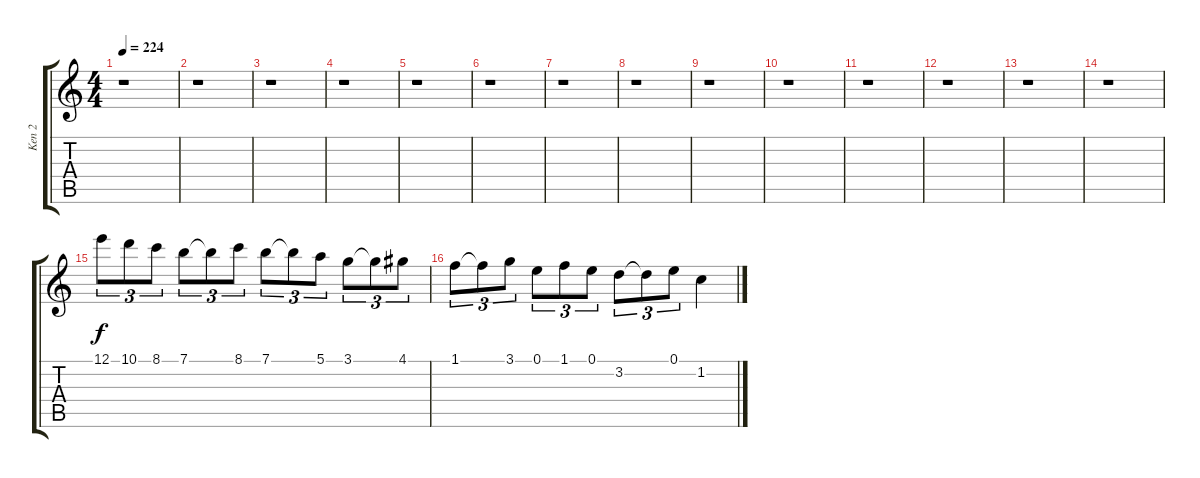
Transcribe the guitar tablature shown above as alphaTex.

\track ("Ken 2" "Ken 2") {instrument distortionguitar}
\staff {score tabs}
\tuning (E4 B3 G3 D3 A2 E2) {hide}
\ts (4 4)
\tempo 224
\clef g2
\ks c
r.1{dy f} |
r.1 |
r.1 |
r.1 |
r.1 |
r.1 |
r.1 |
r.1 |
r.1 |
r.1 |
r.1 |
r.1 |
r.1 |
r.1 |
12.1.8{tu (3 2) volume 12} 10.1.8{tu (3 2)} 8.1.8{tu (3 2)} 7.1.8{tu (3 2)} 7.1{t}.8{tu (3 2)} 8.1.8{tu (3 2)} 7.1.8{tu (3 2)} 7.1{t}.8{tu (3 2)} 5.1.8{tu (3 2)} 3.1.8{tu (3 2)} 3.1{t}.8{tu (3 2)} 4.1.8{tu (3 2)} |
1.1.8{tu (3 2)} 1.1{t}.8{tu (3 2)} 3.1.8{tu (3 2)} 0.1.8{tu (3 2)} 1.1.8{tu (3 2)} 0.1.8{tu (3 2)} 3.2.8{tu (3 2)} 3.2{t}.8{tu (3 2)} 0.1.8{tu (3 2)} 1.2.4
